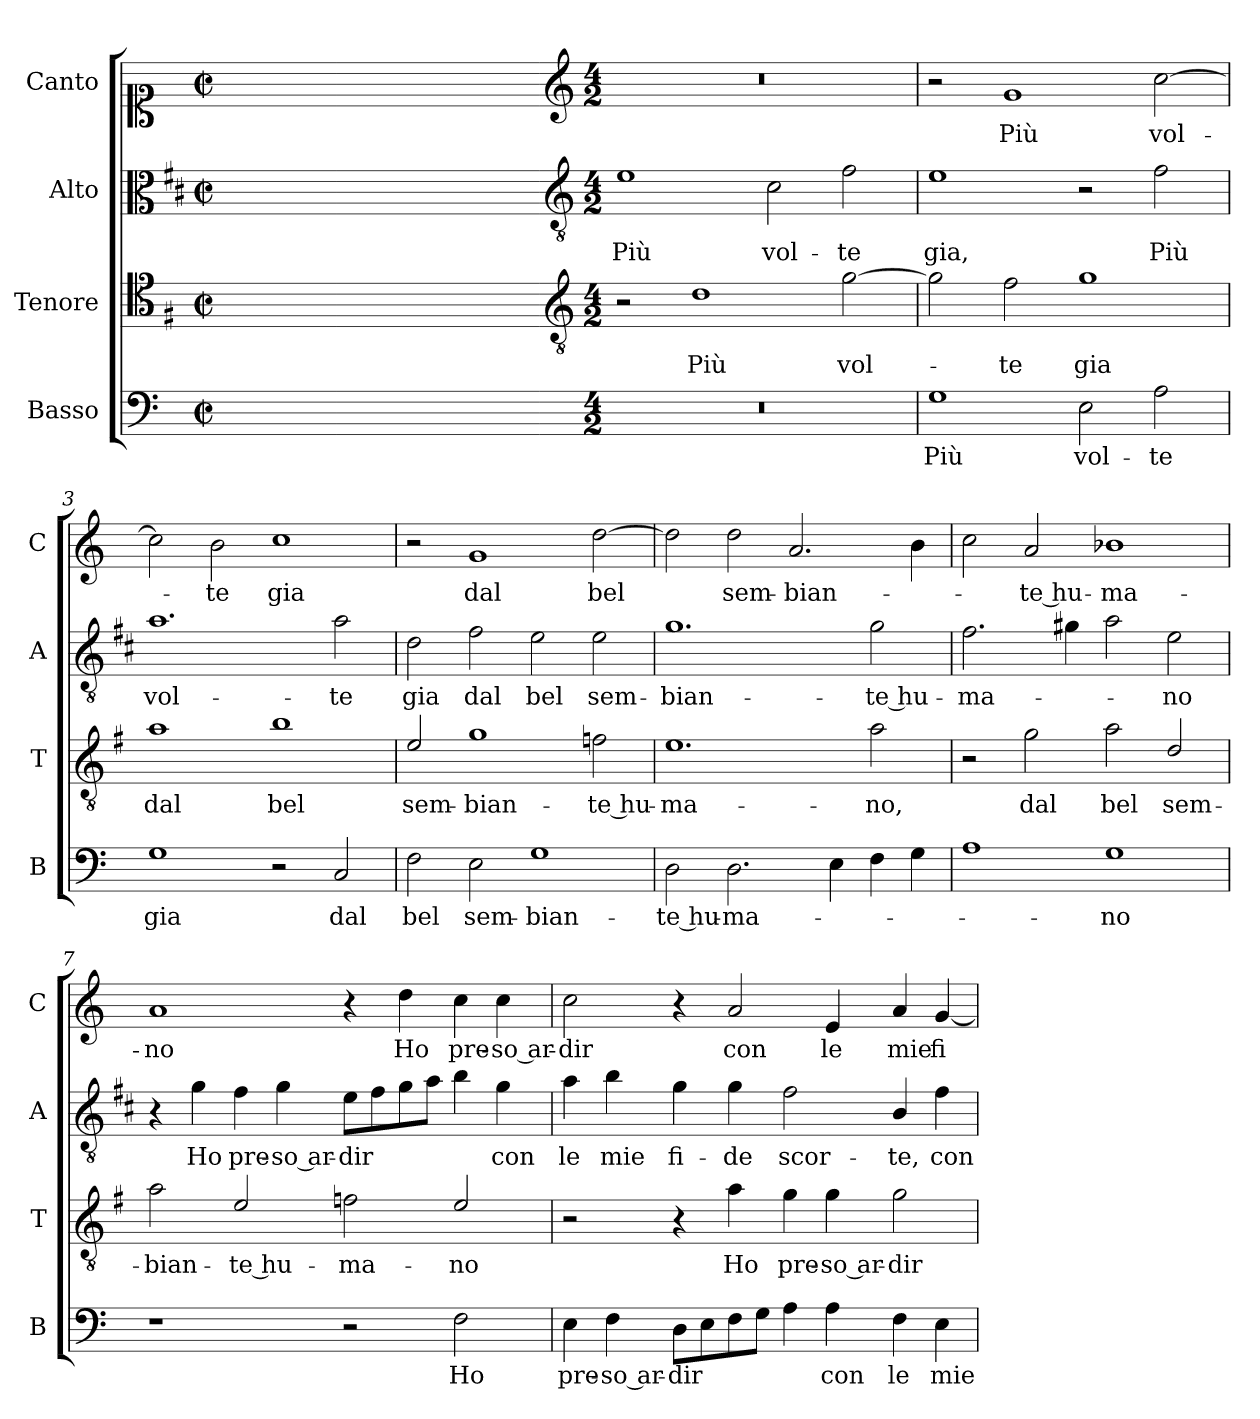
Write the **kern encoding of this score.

**kern	**text	**kern	**text	**kern	**text	**kern	**text
*part4	*part4	*part3	*part3	*part2	*part2	*part1	*part1
*staff4	*staff4	*staff3	*staff3	*staff2	*staff2	*staff1	*staff1
*I"Basso	*	*I"Tenore	*	*I"Alto	*	*I"Canto	*
*I'B	*	*I'T	*	*I'A	*	*I'C	*
*clefF4	*	*clefC4	*	*clefC3	*	*clefC1	*
*	*	*ITrd4c7	*	*ITrd1c2	*	*	*
*k[]	*	*k[]	*	*k[]	*	*k[]	*
*C:	*	*C:	*	*C:	*	*C:	*
*M2/2	*	*M2/2	*	*M2/2	*	*M2/2	*
*met(c|)	*	*met(c|)	*	*met(c|)	*	*met(c|)	*
=	=	=	=	=	=	=	=
1ryy	.	1ryy	.	1ryy	.	1ryy	.
=1X-	=1X-	=1X-	=1X-	=1X-	=1X-	=1X-	=1X-
4ryy	.	4ryy	.	4ryy	.	4ryy	.
4ryy	.	4ryy	.	4ryy	.	4ryy	.
4ryy	.	4ryy	.	4ryy	.	4ryy	.
4ryy	.	4ryy	.	4ryy	.	4ryy	.
=1-	=1-	=1-	=1-	=1-	=1-	=1-	=1-
*	*	*clefGv2	*	*clefGv2	*	*clefG2	*
*M4/2	*	*M4/2	*	*M4/2	*	*M4/2	*
!	!	!	!	!	!LO:LY:b	!	!
0r	.	2r	.	1d	Più	0r	.
!	!	!	!LO:LY:b	!	!	!	!
.	.	1G	Più	.	.	.	.
!	!	!	!	!	!LO:LY:b	!	!
.	.	.	.	2B\	vol-	.	.
!	!	!	!LO:LY:b	!	!LO:LY:b	!	!
.	.	[2c\	vol-	2e\	-te	.	.
=2	=2	=2	=2	=2	=2	=2	=2
!	!LO:LY:b	!	!	!	!LO:LY:b	!	!
1G	Più	2c\]	.	1d	gia,	2r	.
!	!	!	!LO:LY:b	!	!	!	!LO:LY:b
.	.	2B\	-te	.	.	1g	Più
!	!LO:LY:b	!	!LO:LY:b	!	!	!	!
2E\	vol-	1c	gia	2r	.	.	.
!	!LO:LY:b	!	!	!	!LO:LY:b	!	!LO:LY:b
2A\	-te	.	.	2e\	Più	[2cc\	vol-
=3	=3	=3	=3	=3	=3	=3	=3
!	!LO:LY:b	!	!LO:LY:b	!	!LO:LY:b	!	!
1G	gia	1d	dal	1.g	vol-	2cc\]	.
!	!	!	!	!	!	!	!LO:LY:b
.	.	.	.	.	.	2b\	-te
!	!	!	!LO:LY:b	!	!	!	!LO:LY:b
2r	.	1e	bel	.	.	1cc	gia
!	!LO:LY:b	!	!	!	!LO:LY:b	!	!
2C/	dal	.	.	2g\	-te	.	.
=4	=4	=4	=4	=4	=4	=4	=4
!	!LO:LY:b	!	!LO:LY:b	!	!LO:LY:b	!	!
2F\	bel	2A/	sem-	2c\	gia	2r	.
!	!LO:LY:b	!	!LO:LY:b	!	!LO:LY:b	!	!LO:LY:b
2E\	sem-	1c	-bian-	2e\	dal	1g	dal
!	!LO:LY:b	!	!	!	!LO:LY:b	!	!
1G	-bian-	.	.	2d\	bel	.	.
!	!	!	!LO:LY:b	!	!LO:LY:b	!	!LO:LY:b
.	.	2B-X\	-te hu-	2d\	sem-	[2dd\	bel
!!LO:LB:g=z
=5	=5	=5	=5	=5	=5	=5	=5
!	!LO:LY:b	!	!LO:LY:b	!	!LO:LY:b	!	!
2D\	-te hu-	1.A	-ma-	1.f	-bian-	2dd\]	.
!	!LO:LY:b	!	!	!	!	!	!LO:LY:b
2.D\	-ma-	.	.	.	.	2dd\	sem-
!	!	!	!	!	!	!	!LO:LY:b
.	.	.	.	.	.	2.a/	-bian-
4E\	.	.	.	.	.	.	.
!	!	!	!LO:LY:b	!	!LO:LY:b	!	!
4F\	.	2d\	-no,	2f\	-te hu-	.	.
4G\	.	.	.	.	.	4b\	.
=6	=6	=6	=6	=6	=6	=6	=6
!	!	!	!	!	!LO:LY:b	!	!
1A	.	2r	.	2.e\	-ma-	2cc\	.
!	!	!	!LO:LY:b	!	!	!	!LO:LY:b
.	.	2c\	dal	.	.	2a/	-te hu-
.	.	.	.	4f#X\	.	.	.
!	!LO:LY:b	!	!LO:LY:b	!	!	!	!LO:LY:b
1G	-no	2d\	bel	2g\	.	1b-X	-ma-
!	!	!	!LO:LY:b	!	!LO:LY:b	!	!
.	.	2G/	sem-	2d\	-no	.	.
=7	=7	=7	=7	=7	=7	=7	=7
!	!	!	!LO:LY:b	!	!	!	!LO:LY:b
1r	.	2d\	-bian-	4r	.	1a	-no
!	!	!	!	!	!LO:LY:b	!	!
.	.	.	.	4f\	Ho	.	.
!	!	!	!LO:LY:b	!	!LO:LY:b	!	!
.	.	2A/	-te hu-	4e\	pre-	.	.
!	!	!	!	!	!LO:LY:b	!	!
.	.	.	.	4f\	-so ar-	.	.
!	!	!	!LO:LY:b	!	!LO:LY:b	!	!
2r	.	2B-X\	-ma-	8d\L	-dir	4r	.
.	.	.	.	8e\	.	.	.
!	!	!	!	!	!	!	!LO:LY:b
.	.	.	.	8f\	.	4dd\	Ho
.	.	.	.	8g\J	.	.	.
!	!LO:LY:b	!	!LO:LY:b	!	!	!	!LO:LY:b
2F\	Ho	2A/	-no	4a\	.	4cc\	pre-
!	!	!	!	!	!LO:LY:b	!	!LO:LY:b
.	.	.	.	4f\	con	4cc\	-so ar-
=8	=8	=8	=8	=8	=8	=8	=8
!	!LO:LY:b	!	!	!	!LO:LY:b	!	!LO:LY:b
4E\	pre-	2r	.	4g\	le	2cc\	-dir
!	!LO:LY:b	!	!	!	!LO:LY:b	!	!
4F\	-so ar-	.	.	4a\	mie	.	.
!	!LO:LY:b	!	!	!	!LO:LY:b	!	!
8D\L	-dir	4r	.	4f\	fi-	4r	.
8E\	.	.	.	.	.	.	.
!	!	!	!LO:LY:b	!	!LO:LY:b	!	!LO:LY:b
8F\	.	4d\	Ho	4f\	-de	2a/	con
8G\J	.	.	.	.	.	.	.
!	!	!	!LO:LY:b	!	!LO:LY:b	!	!
4A\	.	4c\	pre-	2e\	scor-	.	.
!	!LO:LY:b	!	!LO:LY:b	!	!	!	!LO:LY:b
4A\	con	4c\	-so ar-	.	.	4e/	le
!	!LO:LY:b	!	!LO:LY:b	!	!LO:LY:b	!	!LO:LY:b
4F\	le	2c\	-dir	4A/	-te,	4a/	mie
!	!LO:LY:b	!	!	!	!LO:LY:b	!	!LO:LY:b
4E\	mie	.	.	4e\	con	[4g/	fi-
=	=	=	=	=	=	=	=
*-	*-	*-	*-	*-	*-	*-	*-
